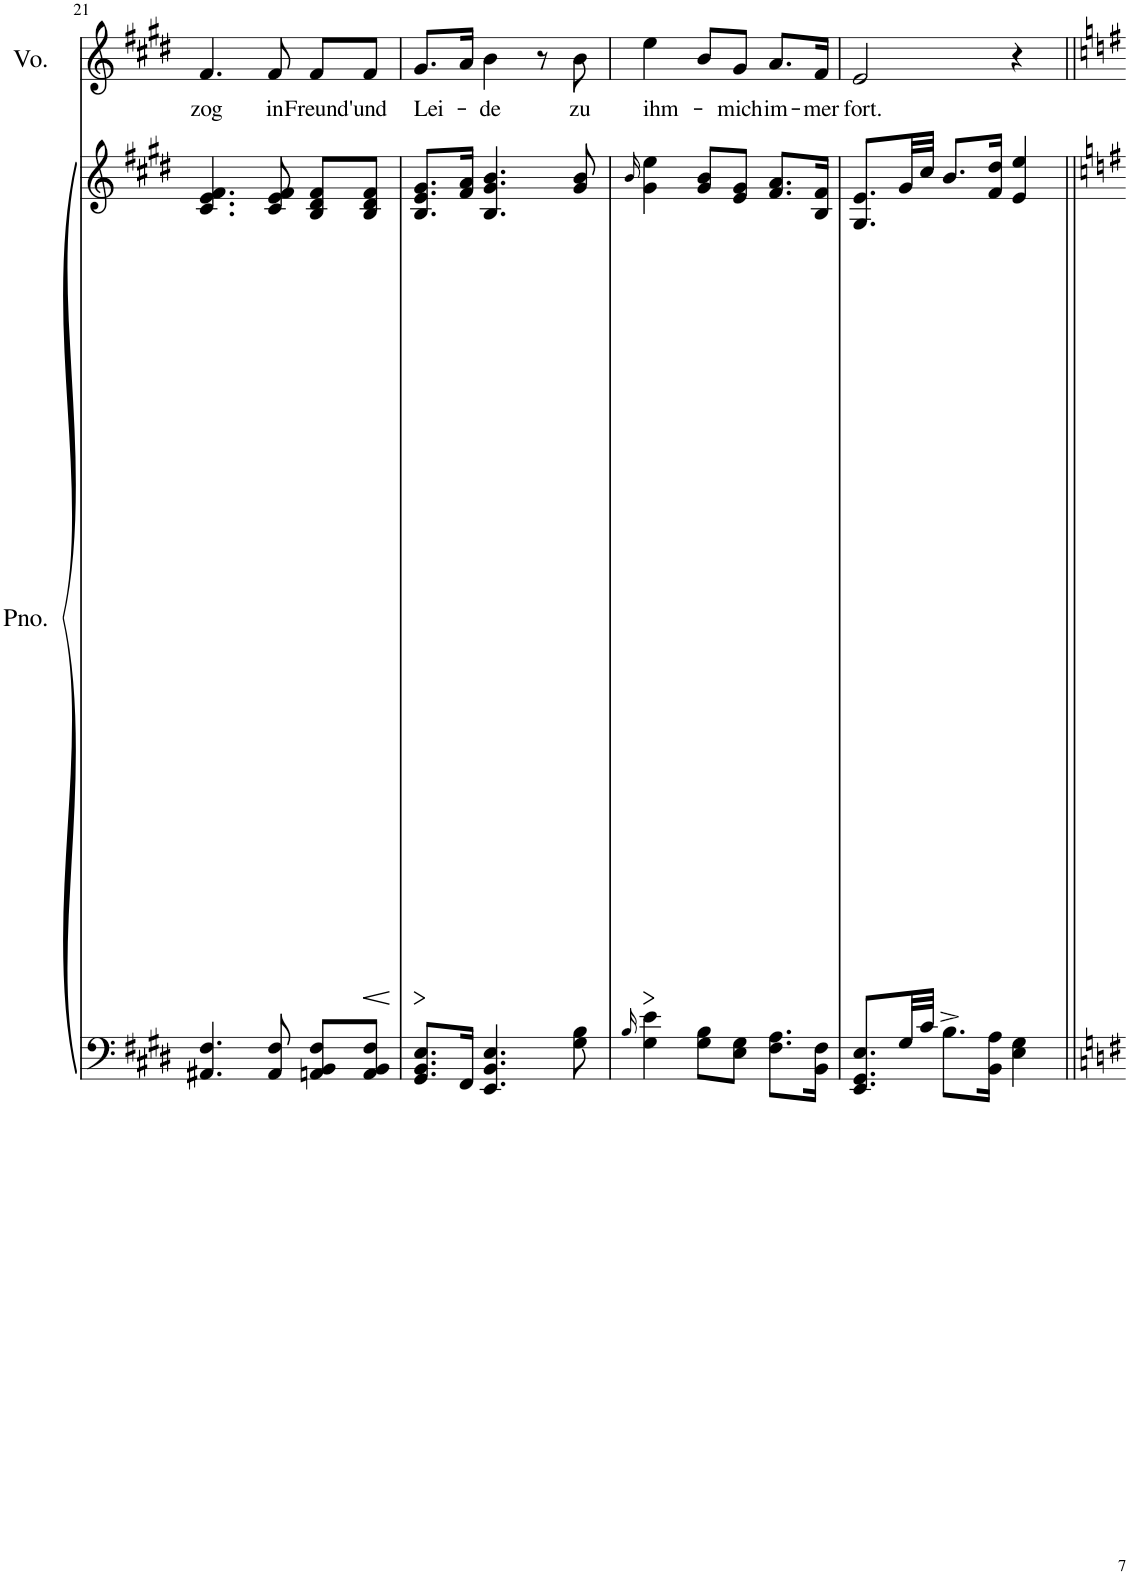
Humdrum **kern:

**kern	**kern	**dynam	**kern	**text
*part2	*part2	*part2	*part1	*part1
*staff3	*staff2	*staff2/3	*staff1	*staff1
*I"Piano	*	*	*I"Voice	*
*I'Pno.	*	*	*I'Vo.	*
!!LO:PB:g=z
*clefF4	*clefG2	*	*clefG2	*
*k[f#c#g#d#]	*k[f#c#g#d#]	*	*k[f#c#g#d#]	*
*M3/4	*M3/4	*	*M3/4	*
=21	=21	=21	=21	=21
!	!	!	!	!LO:LY:b
4.AA#X/ 4.F#/	4.c#/ 4.e/ 4.f#/	.	4.f#/	zog
!	!	!	!	!LO:LY:b
8AA#/ 8F#/	8c#/ 8e/ 8f#/	.	8f#/	in
!	!	!	!	!LO:LY:b
8AAn/ 8BB/ 8F#/L	8B/ 8d#/ 8f#/L	.	8f#/L	Freund'
!	!	!LO:HP:b	!	!LO:LY:b
8AA/ 8BB/ 8F#/J	8B/ 8d#/ 8f#/J	<	8f#/J	und
.	.	[	.	.
=22	=22	=22	=22	=22
!	!	!LO:HP:b	!	!LO:LY:b
8.GG#/ 8.BB/ 8.E/L	8.B/ 8.e/ 8.g#/L	>	8.g#/L	Lei-
16FF#/Jk	16f#/ 16a/Jk	.	16a/Jk	.
!	!	!	!	!LO:LY:b
4.EE/ 4.BB/ 4.E/	4.B/ 4.g#/ 4.b/	.	4b\	-de
.	.	.	8r	.
!	!	!	!	!LO:LY:b
8G#\ 8B\	8g#/ 8b/	.	8b\	zu
.	.	]	.	.
=23	=23	=23	=23	=23
16qB/	16qb/	.	.	.
!	!	!	!	!LO:LY:b
4G#\ 4e\	4g#\ 4ee\	.	4ee\	ihm-
8G#\ 8B\L	8g#/ 8b/L	.	8b/L	.
!	!	!	!	!LO:LY:b
8E\ 8G#\J	8e/ 8g#/J	.	8g#/J	-mich
!	!	!	!	!LO:LY:b
8.F#\ 8.A\L	8.f#/ 8.a/L	.	8.a/L	im-
!	!	!	!	!LO:LY:b
16BB\ 16F#\Jk	16B/ 16f#/Jk	.	16f#/Jk	-mer
=24	=24	=24	=24	=24
!	!	!	!	!LO:LY:b
8.EE/ 8.GG#/ 8.E/L	8.G#/ 8.e/L	.	2e/	fort.
32G#/LL	32g#/LL	.	.	.
32c#/JJJ	32cc#/JJJ	.	.	.
8.B^\L	8.b/L	.	.	.
16BB\ 16A\Jk	16f#/ 16dd#/Jk	.	.	.
4E\ 4G#\	4e/ 4ee/	.	4r	.
=||	=||	=||	=||	=||
*-	*-	*-	*-	*-
